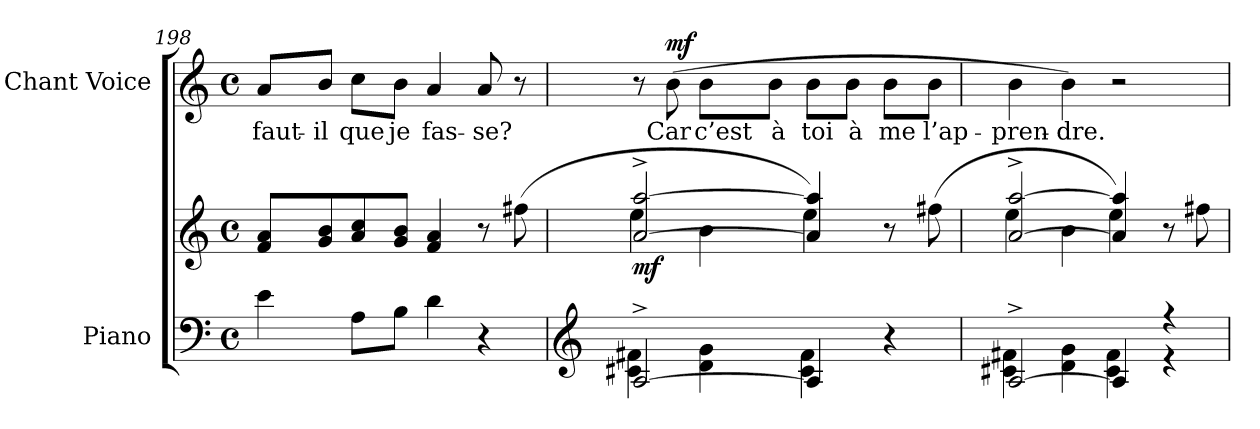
**kern	**kern	**dynam	**kern	**text	**dynam
*part2	*part2	*part2	*part1	*part1	*part1
*staff3	*staff2	*staff2/3	*staff1	*staff1	*staff1
*I"Piano	*	*	*I"Chant Voice	*	*
*I'Pno	*	*	*	*	*
*clefF4	*clefG2	*	*clefG2	*	*
*k[]	*k[]	*	*k[]	*	*
*M4/4	*M4/4	*	*M4/4	*	*
*met(c)	*met(c)	*	*met(c)	*	*
=198	=198	=198	=198	=198	=198
*	*^	*	*	*	*
4e\	8f/ 8a/L	2..ryy	.	8a/L	faut-	.
.	8g/ 8b/	.	.	8b/J	-il	.
8A\L	8a/ 8cc/	.	.	8cc\L	que	.
8B\J	8g/ 8b/J	.	.	8b\J	je	.
4d\	4f/ 4a/	.	.	4a/	fas-	.
4r	8r	.	.	8a/	-se?	.
.	8ryy	(8ff#X\	.	8r	.	.
=199	=199	=199	=199	=199	=199	=199
*clefG2	*	*	*	*	*	*
*^	*	*	*	*	*	*
!	!	!	!	!LO:DY:b	!	!	!
[<2A^/	4c#X\ 4f#X\	[<2a/^ [2aa/^	4ee\	mf	8r	.	.
!	!	!	!	!	!	!	!LO:DY:a
.	.	.	.	.	(8b\	Car	mf
.	4d\ 4g\	.	4b\	.	8b\L	c’est	.
.	.	.	.	.	8b\J	à	.
4A/]	4c#\ 4f#\	4a/] 4aa/]	4ee\)	.	8b\L	toi	.
.	.	.	.	.	8b\J	à	.
4r	4ryy	4ryy	8r	.	8b\L	me	.
.	.	.	(8ff#X\	.	8b\J	l’ap-	.
=200	=200	=200	=200	=200	=200	=200	=200
[<2A^/	4c#X\ 4f#X\	[<2a/^ [2aa/^	4ee\	.	4b\	-pren-	.
.	4d\ 4g\	.	4b\	.	4b\)	-dre.	.
4A/]	4c#\ 4f#\	4a/] 4aa/]	4ee\)	.	2r	.	.
4r	4r	4ryy	8r	.	.	.	.
.	.	.	8ff#X\	.	.	.	.
*v	*v	*	*	*	*	*	*
*	*v	*v	*	*	*	*
=	=	=	=	=	=
*-	*-	*-	*-	*-	*-
